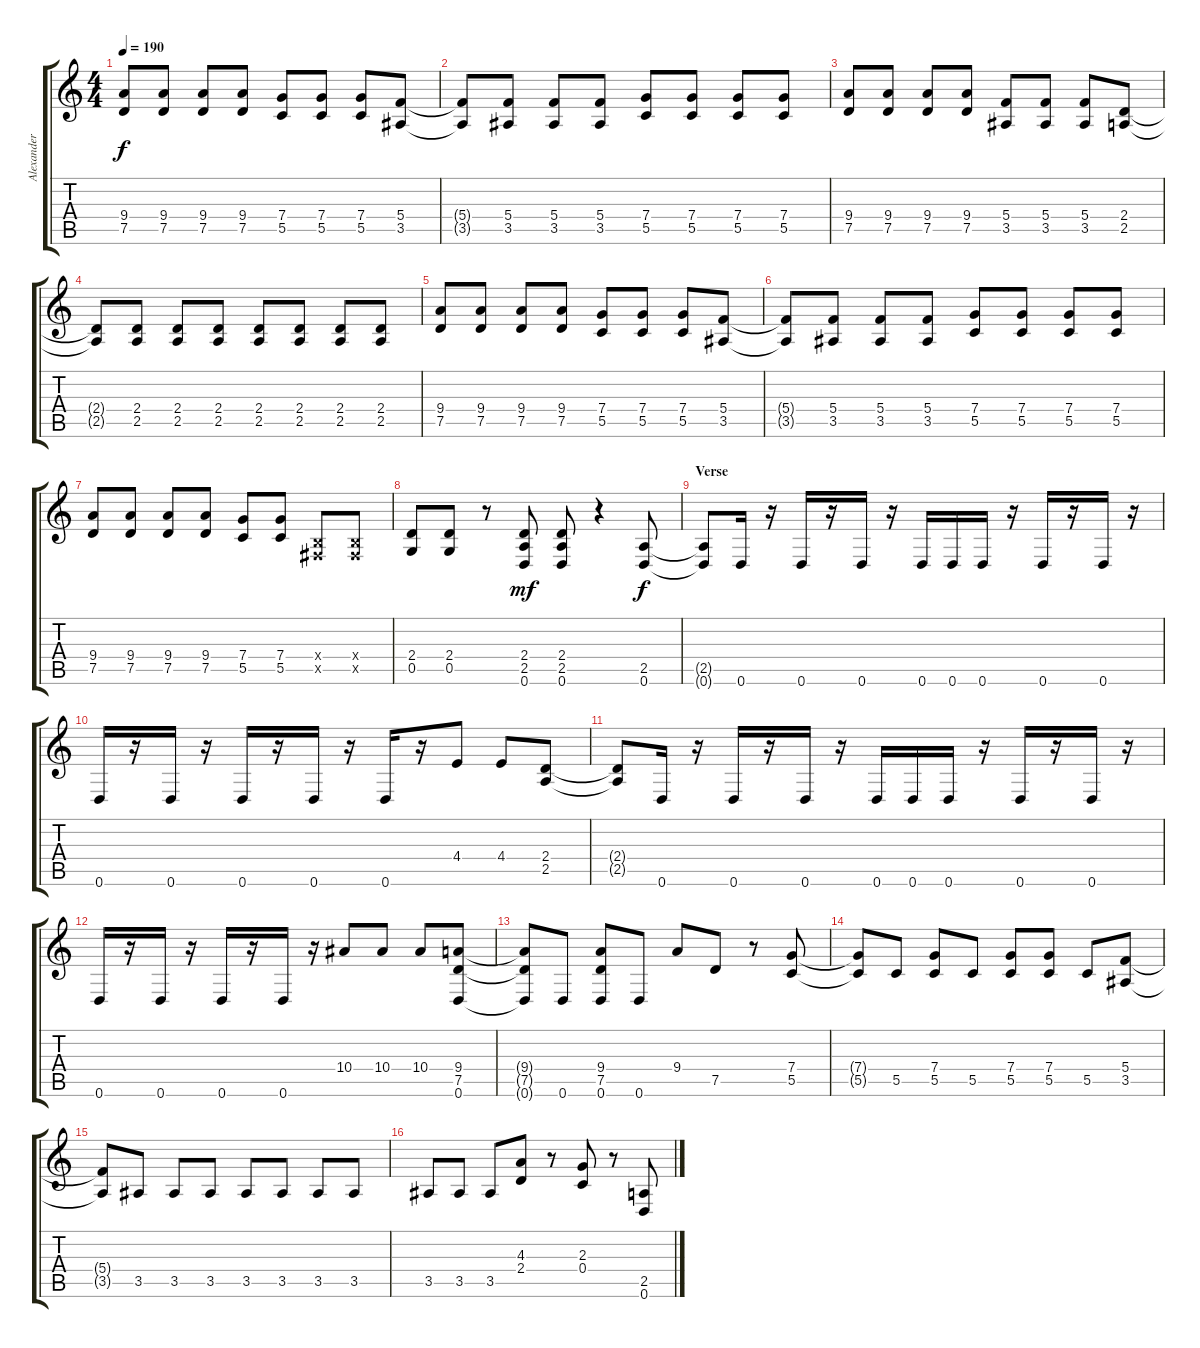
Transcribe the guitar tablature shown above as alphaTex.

\track ("Alexander Kuoppala " "Alexander ") {instrument distortionguitar}
\staff {score tabs}
\tuning (D4 A3 F3 C3 G2 D2) {hide}
\ts (4 4)
\tempo 190
\clef g2
\ks c
(9.4 7.5).8{dy f} (9.4 7.5).8 (9.4 7.5).8 (9.4 7.5).8 (7.4 5.5).8 (7.4 5.5).8 (7.4 5.5).8 (5.4 3.5).8 |
(5.4{t} 3.5{t}).8 (5.4 3.5).8 (5.4 3.5).8 (5.4 3.5).8 (7.4 5.5).8 (7.4 5.5).8 (7.4 5.5).8 (7.4 5.5).8 |
(9.4 7.5).8 (9.4 7.5).8 (9.4 7.5).8 (9.4 7.5).8 (5.4 3.5).8 (5.4 3.5).8 (5.4 3.5).8 (2.4 2.5).8 |
(2.4{t} 2.5{t}).8 (2.4 2.5).8 (2.4 2.5).8 (2.4 2.5).8 (2.4 2.5).8 (2.4 2.5).8 (2.4 2.5).8 (2.4 2.5).8 |
(9.4 7.5).8 (9.4 7.5).8 (9.4 7.5).8 (9.4 7.5).8 (7.4 5.5).8 (7.4 5.5).8 (7.4 5.5).8 (5.4 3.5).8 |
(5.4{t} 3.5{t}).8 (5.4 3.5).8 (5.4 3.5).8 (5.4 3.5).8 (7.4 5.5).8 (7.4 5.5).8 (7.4 5.5).8 (7.4 5.5).8 |
(9.4 7.5).8 (9.4 7.5).8 (9.4 7.5).8 (9.4 7.5).8 (7.4 5.5).8 (7.4 5.5).8 (-1.4{x} -1.5{x}).8 (-1.4{x} -1.5{x}).8 |
(2.4 0.5).8 (2.4 0.5).8 r.8 (2.4 2.5 0.6).8{dy mf} (2.4 2.5 0.6).8 r.4 (2.5 0.6).8{dy f} |
\section ("" "Verse")
(2.5{t} 0.6{t}).8 0.6.16 r.16 0.6.16 r.16 0.6.16 r.16 0.6.16 0.6.16 0.6.16 r.16 0.6.16 r.16 0.6.16 r.16 |
0.6.16 r.16 0.6.16 r.16 0.6.16 r.16 0.6.16 r.16 0.6.16 r.16 4.4.8 4.4.8 (2.4 2.5).8 |
(2.4{t} 2.5{t}).8 0.6.16 r.16 0.6.16 r.16 0.6.16 r.16 0.6.16 0.6.16 0.6.16 r.16 0.6.16 r.16 0.6.16 r.16 |
0.6.16 r.16 0.6.16 r.16 0.6.16 r.16 0.6.16 r.16 10.4.8 10.4.8 10.4.8 (9.4 7.5 0.6).8 |
(9.4{t} 7.5{t} 0.6{t}).8 0.6.8 (9.4 7.5 0.6).8 0.6.8 9.4.8 7.5.8 r.8 (7.4 5.5).8 |
(7.4{t} 5.5{t}).8 5.5.8 (7.4 5.5).8 5.5.8 (7.4 5.5).8 (7.4 5.5).8 5.5.8 (5.4 3.5).8 |
(5.4{t} 3.5{t}).8 3.5.8 3.5.8 3.5.8 3.5.8 3.5.8 3.5.8 3.5.8 |
3.5.8 3.5.8 3.5.8 (4.3 2.4).8 r.8 (2.3 0.4).8 r.8 (2.5 0.6).8
